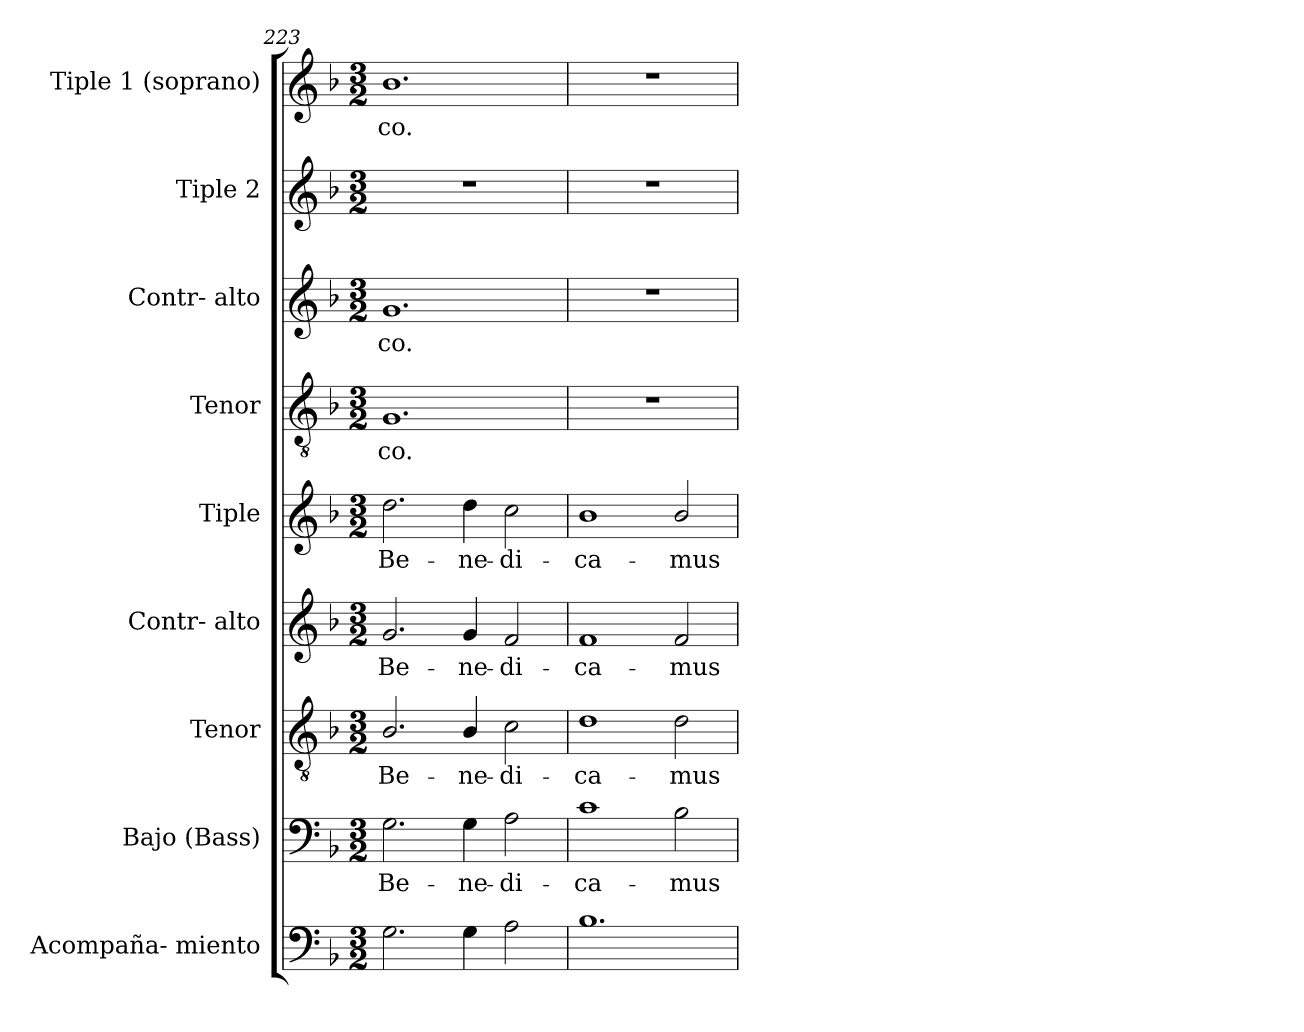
**kern	**kern	**text	**kern	**text	**kern	**text	**kern	**text	**kern	**text	**kern	**text	**kern	**kern	**text
*part9	*part8	*part8	*part7	*part7	*part6	*part6	*part5	*part5	*part4	*part4	*part3	*part3	*part2	*part1	*part1
*staff9	*staff8	*staff8	*staff7	*staff7	*staff6	*staff6	*staff5	*staff5	*staff4	*staff4	*staff3	*staff3	*staff2	*staff1	*staff1
*I"Acompaña- miento	*I"Bajo (Bass)	*	*I"Tenor	*	*I"Contr- alto	*	*I"Tiple	*	*I"Tenor	*	*I"Contr- alto	*	*I"Tiple 2	*I"Tiple 1 (soprano)	*
*	*I'B.	*	*I'T.	*	*I'A.	*	*	*	*I'T.	*	*I'A.	*	*	*I'S.	*
*clefF4	*clefF4	*	*clefGv2	*	*clefG2	*	*clefG2	*	*clefGv2	*	*clefG2	*	*clefG2	*clefG2	*
*	*	*	*ITrd7c12	*	*	*	*	*	*ITrd7c12	*	*	*	*	*	*
*k[b-]	*k[b-]	*	*k[b-]	*	*k[b-]	*	*k[b-]	*	*k[b-]	*	*k[b-]	*	*k[b-]	*k[b-]	*
*F:	*F:	*	*F:	*	*F:	*	*F:	*	*F:	*	*F:	*	*F:	*F:	*
*M3/2	*M3/2	*	*M3/2	*	*M3/2	*	*M3/2	*	*M3/2	*	*M3/2	*	*M3/2	*M3/2	*
=223	=223	=223	=223	=223	=223	=223	=223	=223	=223	=223	=223	=223	=223	=223	=223
!	!	!LO:LY:b:color=#000000	!	!	!	!	!	!	!	!	!	!	!	!	!
!	!	!	!	!LO:LY:b:color=#000000	!	!	!	!	!	!	!	!	!	!	!
!	!	!	!	!	!	!LO:LY:b:color=#000000	!	!	!	!	!	!	!	!	!
!	!	!	!	!	!	!	!	!LO:LY:b:color=#000000	!	!	!	!	!	!	!
!	!	!	!	!	!	!	!	!	!	!LO:LY:b:color=#000000	!	!	!	!	!
!	!	!	!	!	!	!	!	!	!	!	!	!LO:LY:b:color=#000000	!LO:N:vis=1	!	!
!	!	!	!	!	!	!	!	!	!	!	!	!	!	!	!LO:LY:b:color=#000000
2.Gi\	2.Gi\	Be-	2.BB-i/	Be-	2.gi/	Be-	2.ddi\	Be-	1.GGi	-co.	1.gi	-co.	1.r	1.b-i	-co.
!	!	!LO:LY:b:color=#000000	!	!	!	!	!	!	!	!	!	!	!	!	!
!	!	!	!	!LO:LY:b:color=#000000	!	!	!	!	!	!	!	!	!	!	!
!	!	!	!	!	!	!LO:LY:b:color=#000000	!	!	!	!	!	!	!	!	!
!	!	!	!	!	!	!	!	!LO:LY:b:color=#000000	!	!	!	!	!	!	!
4Gi\	4Gi\	-ne-	4BB-i/	-ne-	4gi/	-ne-	4ddi\	-ne-	.	.	.	.	.	.	.
!	!	!LO:LY:b:color=#000000	!	!	!	!	!	!	!	!	!	!	!	!	!
!	!	!	!	!LO:LY:b:color=#000000	!	!	!	!	!	!	!	!	!	!	!
!	!	!	!	!	!	!LO:LY:b:color=#000000	!	!	!	!	!	!	!	!	!
!	!	!	!	!	!	!	!	!LO:LY:b:color=#000000	!	!	!	!	!	!	!
2Ai\	2Ai\	-di-	2Ci\	-di-	2fi/	-di-	2cci\	-di-	.	.	.	.	.	.	.
=224	=224	=224	=224	=224	=224	=224	=224	=224	=224	=224	=224	=224	=224	=224	=224
!	!	!LO:LY:b:color=#000000	!	!	!	!	!	!	!	!	!	!	!	!	!
!	!	!	!	!LO:LY:b:color=#000000	!	!	!	!	!	!	!	!	!	!	!
!	!	!	!	!	!	!LO:LY:b:color=#000000	!	!	!	!	!	!	!	!	!
!	!	!	!	!	!	!	!	!LO:LY:b:color=#000000	!LO:N:vis=1	!	!LO:N:vis=1	!	!LO:N:vis=1	!LO:N:vis=1	!
1.B-i	1ci	-ca-	1Di	-ca-	1fi	-ca-	1b-i	-ca-	1.r	.	1.r	.	1.r	1.r	.
!	!	!LO:LY:b:color=#000000	!	!	!	!	!	!	!	!	!	!	!	!	!
!	!	!	!	!LO:LY:b:color=#000000	!	!	!	!	!	!	!	!	!	!	!
!	!	!	!	!	!	!LO:LY:b:color=#000000	!	!	!	!	!	!	!	!	!
!	!	!	!	!	!	!	!	!LO:LY:b:color=#000000	!	!	!	!	!	!	!
.	2B-i\	-mus	2Di\	-mus	2fi/	-mus	2b-i/	-mus	.	.	.	.	.	.	.
=	=	=	=	=	=	=	=	=	=	=	=	=	=	=	=
*-	*-	*-	*-	*-	*-	*-	*-	*-	*-	*-	*-	*-	*-	*-	*-
